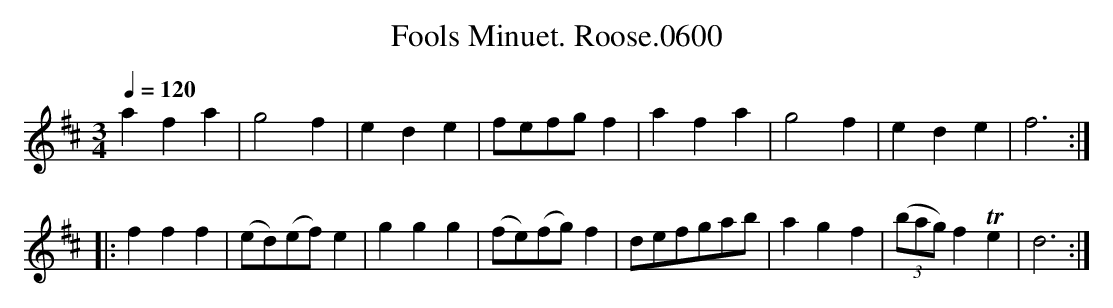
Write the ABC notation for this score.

X:1
T:Fools Minuet. Roose.0600
M:3/4
L:1/8
Q:1/4=120
K:D
a2f2a2 | g4f2 | e2d2e2 | fefgf2 | a2f2a2 | g4f2 | e2d2e2 | f6 :|
|: f2f2f2 | (ed)(ef)e2 | g2g2g2 | (fe)(fg)f2 |\\
defgab | a2g2f2 | ((3bag)f2 Te2 | d6 :|
